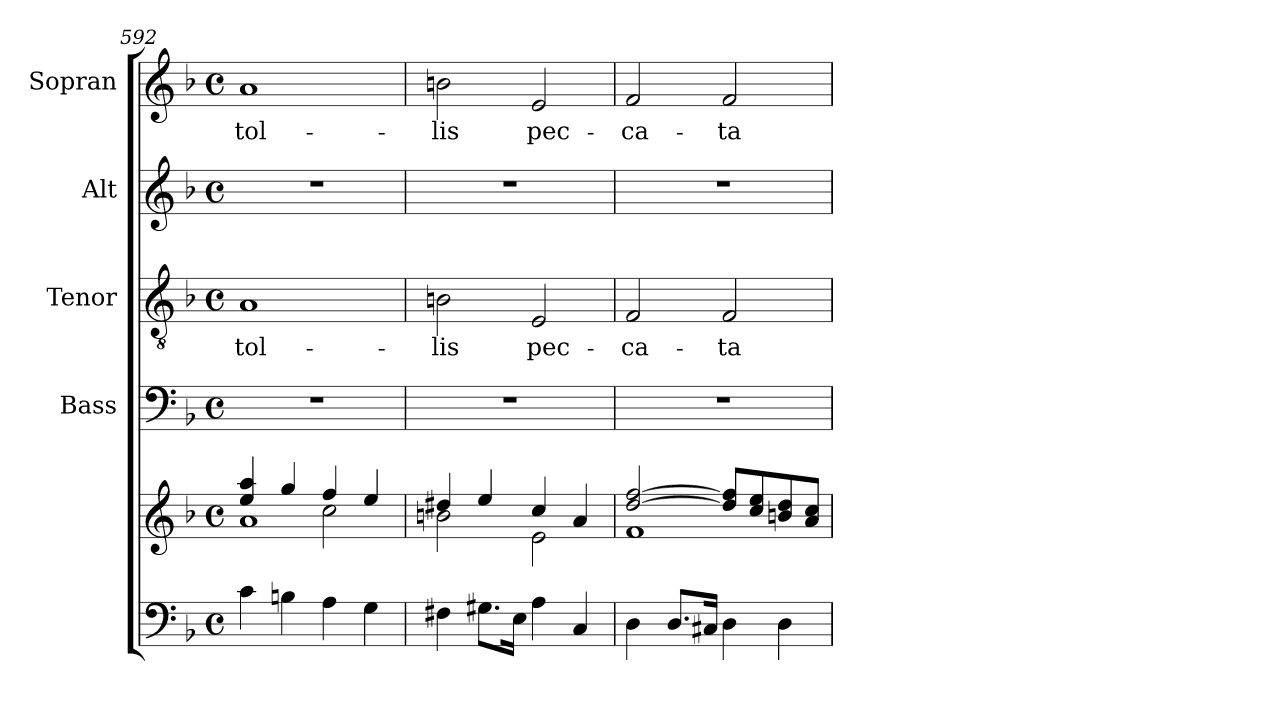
**kern	**kern	**kern	**kern	**text	**kern	**kern	**text
*part5	*part5	*part4	*part3	*part3	*part2	*part1	*part1
*staff6	*staff5	*staff4	*staff3	*staff3	*staff2	*staff1	*staff1
*	*	*I"Bass	*I"Tenor	*	*I"Alt	*I"Sopran	*
*	*	*I'B.	*I'T.	*	*I'A.	*I'S.	*
*clefF4	*clefG2	*clefF4	*clefGv2	*	*clefG2	*clefG2	*
*k[b-]	*k[b-]	*k[b-]	*k[b-]	*	*k[b-]	*k[b-]	*
*F:	*F:	*F:	*F:	*	*F:	*F:	*
*M4/4	*M4/4	*M4/4	*M4/4	*	*M4/4	*M4/4	*
*met(c)	*met(c)	*met(c)	*met(c)	*	*met(c)	*met(c)	*
=592	=592	=592	=592	=592	=592	=592	=592
*	*^	*	*	*	*	*	*
*	*	*^	*	*	*	*	*	*
!	!	!	!	!	!	!LO:LY:b	!	!	!LO:LY:b
4c\	4ee/ 4aa/	1a	2ryy	1r	1A	tol-	1r	1a	tol-
4Bn\	4gg/	.	.	.	.	.	.	.	.
4A\	4ff/	.	2cc\	.	.	.	.	.	.
4G\	4ee/	.	.	.	.	.	.	.	.
*	*	*v	*v	*	*	*	*	*	*
=593	=593	=593	=593	=593	=593	=593	=593	=593
!	!	!	!	!	!LO:LY:b	!	!	!LO:LY:b
4F#X\	4dd#X/	2bn\	1r	2Bn\	-lis	1r	2bn\	-lis
8.G#X\L	4ee/	.	.	.	.	.	.	.
16E\Jk	.	.	.	.	.	.	.	.
!	!	!	!	!	!LO:LY:b	!	!	!LO:LY:b
4A\	4cc/	2e\	.	2E/	pec-	.	2e/	pec-
4C/	4a/	.	.	.	.	.	.	.
!!LO:LB:g=z
=594	=594	=594	=594	=594	=594	=594	=594	=594
!	!	!	!	!	!LO:LY:b	!	!	!LO:LY:b
4D\	[>2dd/ [>2ff/	1f	1r	2F/	-ca-	1r	2f/	-ca-
8.D/L	.	.	.	.	.	.	.	.
16C#X/Jk	.	.	.	.	.	.	.	.
!	!	!	!	!	!LO:LY:b	!	!	!LO:LY:b
4D\	8dd/] 8ff/]L	.	.	2F/	-ta	.	2f/	-ta
.	8cc/ 8ee/	.	.	.	.	.	.	.
4D\	8bn/ 8dd/	.	.	.	.	.	.	.
.	8a/ 8cc/J	.	.	.	.	.	.	.
*	*v	*v	*	*	*	*	*	*
=	=	=	=	=	=	=	=
*-	*-	*-	*-	*-	*-	*-	*-
